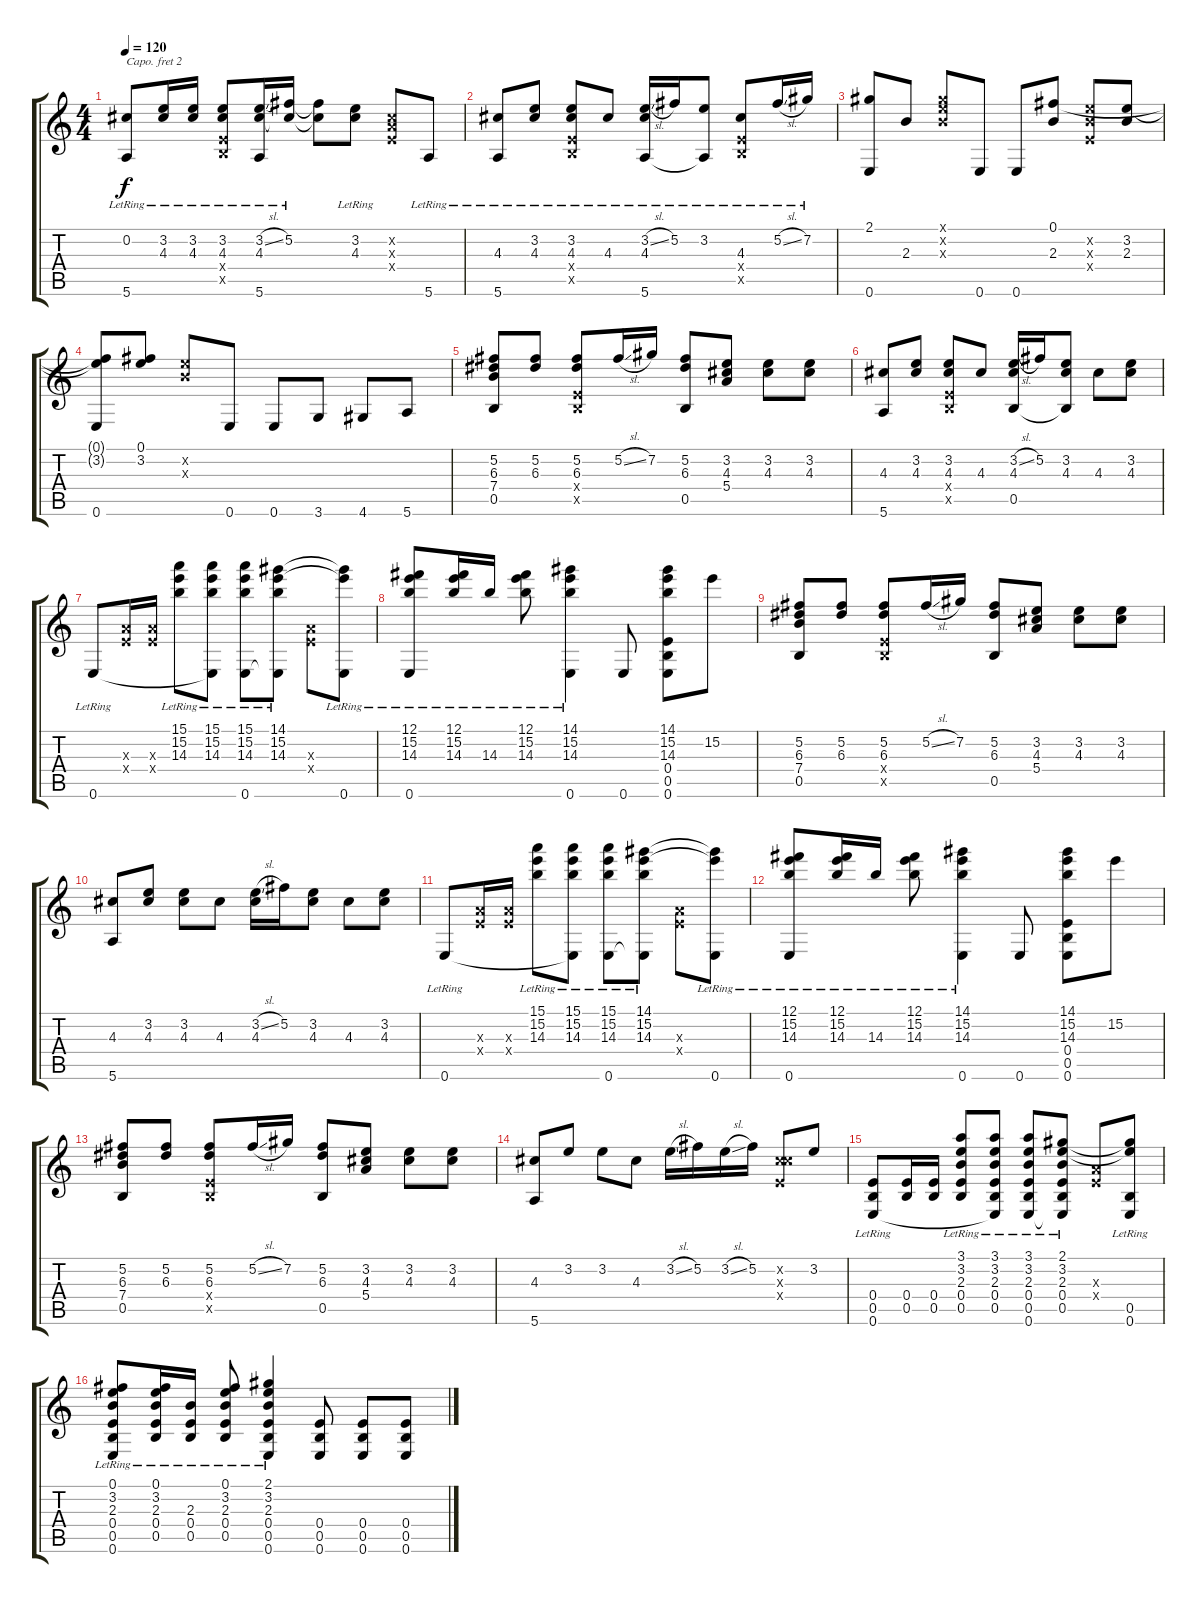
\track "" {instrument acousticguitarsteel}
\staff {score tabs}
\capo 2
\tuning (E4 B3 G3 D3 A2 D2) {hide}
\ts (4 4)
\tempo 120
\clef g2
\ks c
(0.2{lr} 5.6{lr}).8{dy f} (3.2{lr} 4.3{lr}).16 (3.2{lr} 4.3{lr}).16 (3.2{lr} 4.3{lr} 0.4{x} 0.5{x}).8 (3.2{sl lr} 4.3{lr} 5.6{lr}).16 (5.2{lr} 4.3{t}).16 (5.2{t} 4.3{t}).8 (3.2{lr} 4.3{lr}).8 (0.2{x} 0.3{x} 0.4{x}).8 5.6{lr}.8 |
(4.3{lr} 5.6{lr}).8 (3.2{lr} 4.3{lr}).8 (3.2{lr} 4.3{lr} 0.4{x} 0.5{x}).8 4.3{lr}.8 (3.2{sl lr} 4.3{lr} 5.6{lr}).16 5.2{lr}.16 (3.2{lr} 5.6{t}).8 (4.3{lr} 0.4{x} 0.5{x}).8 5.2{sl lr}.16 7.2{lr}.16 |
(2.1 0.6).8 2.3.8 (2.1{x} 3.2{x} 2.3{x}).8 0.6.8 0.6.8 (0.1 2.3).8 (3.2{x} 2.3{x} 0.4{x}).8 (3.2 2.3).8 |
(0.1{t} 3.2{t} 0.6).8 (0.1 3.2).8 (3.2{x} 2.3{x}).8 0.6.8 0.6.8 3.6.8 4.6.8 5.6.8 |
(5.2 6.3 7.4 0.5).8 (5.2 6.3).8 (5.2 6.3 0.4{x} 0.5{x}).8 5.2{sl}.16 7.2.16 (5.2 6.3 0.5).8 (3.2 4.3 5.4).8 (3.2 4.3).8 (3.2 4.3).8 |
(4.3 5.6).8 (3.2 4.3).8 (3.2 4.3 0.4{x} 0.5{x}).8 4.3.8 (3.2{sl} 4.3 0.5).16 5.2.16 (3.2 4.3 0.5{t}).8 4.3.8 (3.2 4.3).8 |
0.6{lr}.8 (0.3{x} 0.4{x}).16 (0.3{x} 0.4{x}).16 (15.1{lr} 15.2{lr} 14.3{lr}).8 (15.1{lr} 15.2{lr} 14.3{lr} 0.6{t}).8 (15.1{lr} 15.2{lr} 14.3{lr} 0.6{lr}).8 (14.1{lr} 15.2{lr} 14.3{lr} 0.6{t}).8 (0.3{x} 0.4{x}).8 (14.1{t} 15.2{t} 0.6{lr}).8 |
(12.1{lr} 15.2{lr} 14.3{lr} 0.6{lr}).8 (12.1{lr} 15.2{lr} 14.3{lr}).16 14.3{lr}.16 (12.1{lr} 15.2{lr} 14.3{lr}).8 (14.1{lr} 15.2{lr} 14.3{lr} 0.6{lr}).4 0.6.8 (14.1 15.2 14.3 0.4 0.5 0.6).8 15.2.8 |
(5.2 6.3 7.4 0.5).8 (5.2 6.3).8 (5.2 6.3 0.4{x} 0.5{x}).8 5.2{sl}.16 7.2.16 (5.2 6.3 0.5).8 (3.2 4.3 5.4).8 (3.2 4.3).8 (3.2 4.3).8 |
(4.3 5.6).8 (3.2 4.3).8 (3.2 4.3).8 4.3.8 (3.2{sl} 4.3).16 5.2.16 (3.2 4.3).8 4.3.8 (3.2 4.3).8 |
0.6{lr}.8 (0.3{x} 0.4{x}).16 (0.3{x} 0.4{x}).16 (15.1{lr} 15.2{lr} 14.3{lr}).8 (15.1{lr} 15.2{lr} 14.3{lr} 0.6{t}).8 (15.1{lr} 15.2{lr} 14.3{lr} 0.6{lr}).8 (14.1{lr} 15.2{lr} 14.3{lr} 0.6{t}).8 (0.3{x} 0.4{x}).8 (14.1{t} 15.2{t} 0.6{lr}).8 |
(12.1{lr} 15.2{lr} 14.3{lr} 0.6{lr}).8 (12.1{lr} 15.2{lr} 14.3{lr}).16 14.3{lr}.16 (12.1{lr} 15.2{lr} 14.3{lr}).8 (14.1{lr} 15.2{lr} 14.3{lr} 0.6{lr}).4 0.6.8 (14.1 15.2 14.3 0.4 0.5 0.6).8 15.2.8 |
(5.2 6.3 7.4 0.5).8 (5.2 6.3).8 (5.2 6.3 0.4{x} 0.5{x}).8 5.2{sl}.16 7.2.16 (5.2 6.3 0.5).8 (3.2 4.3 5.4).8 (3.2 4.3).8 (3.2 4.3).8 |
(4.3 5.6).8 3.2.8 3.2.8 4.3.8 3.2{sl}.16 5.2.16 3.2{sl}.16 5.2.16 (0.2{x} 4.3{x} 0.4{x}).8 3.2.8 |
(0.4 0.5 0.6{lr}).8 (0.4 0.5).16 (0.4 0.5).16 (3.1{lr} 3.2{lr} 2.3{lr} 0.4 0.5).8 (3.1{lr} 3.2{lr} 2.3{lr} 0.4 0.5 0.6{t}).8 (3.1{lr} 3.2{lr} 2.3{lr} 0.4 0.5 0.6{lr}).8 (2.1{lr} 3.2{lr} 2.3{lr} 0.4 0.5 0.6{t}).8 (0.3{x} 0.4{x}).8 (2.1{t} 3.2{t} 0.5 0.6{lr}).8 |
(0.1{lr} 3.2{lr} 2.3{lr} 0.4 0.5 0.6{lr}).8 (0.1{lr} 3.2{lr} 2.3{lr} 0.4 0.5).16 (2.3{lr} 0.4 0.5).16 (0.1{lr} 3.2{lr} 2.3{lr} 0.4 0.5).8 (2.1{lr} 3.2{lr} 2.3{lr} 0.4 0.5 0.6{lr}).4 (0.4 0.5 0.6).8 (0.4 0.5 0.6).8 (0.4 0.5 0.6).8
